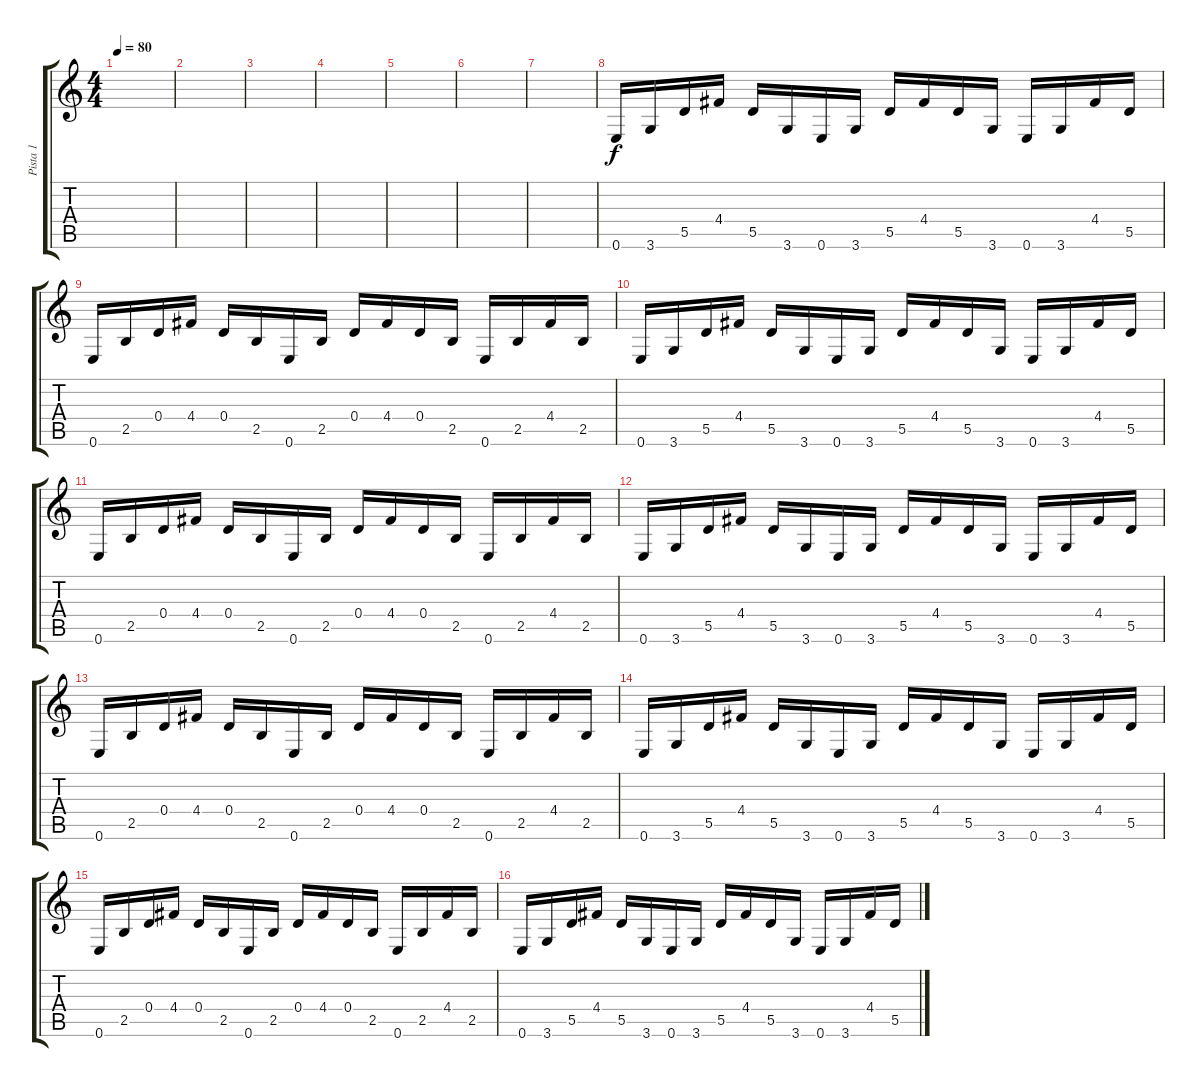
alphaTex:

\track ("Pista 1" "Pista 1") {instrument acousticguitarsteel}
\staff {score tabs}
\tuning (E4 B3 G3 D3 A2 E2) {hide}
\ts (4 4)
\tempo 80
\clef g2
\ks c
|
|
|
|
|
|
|
0.6.16{instrument distortionguitar} 3.6.16 5.5.16 4.4.16 5.5.16 3.6.16 0.6.16 3.6.16 5.5.16 4.4.16 5.5.16 3.6.16 0.6.16 3.6.16 4.4.16 5.5.16 |
0.6.16 2.5.16 0.4.16 4.4.16 0.4.16 2.5.16 0.6.16 2.5.16 0.4.16 4.4.16 0.4.16 2.5.16 0.6.16 2.5.16 4.4.16 2.5.16 |
0.6.16 3.6.16 5.5.16 4.4.16 5.5.16 3.6.16 0.6.16 3.6.16 5.5.16 4.4.16 5.5.16 3.6.16 0.6.16 3.6.16 4.4.16 5.5.16 |
0.6.16 2.5.16 0.4.16 4.4.16 0.4.16 2.5.16 0.6.16 2.5.16 0.4.16 4.4.16 0.4.16 2.5.16 0.6.16 2.5.16 4.4.16 2.5.16 |
0.6.16{instrument electricguitarclean} 3.6.16 5.5.16 4.4.16 5.5.16 3.6.16 0.6.16 3.6.16 5.5.16 4.4.16 5.5.16 3.6.16 0.6.16 3.6.16 4.4.16 5.5.16 |
0.6.16 2.5.16 0.4.16 4.4.16 0.4.16 2.5.16 0.6.16 2.5.16 0.4.16 4.4.16 0.4.16 2.5.16 0.6.16 2.5.16 4.4.16 2.5.16 |
0.6.16 3.6.16 5.5.16 4.4.16 5.5.16 3.6.16 0.6.16 3.6.16 5.5.16 4.4.16 5.5.16 3.6.16 0.6.16 3.6.16 4.4.16 5.5.16 |
0.6.16 2.5.16 0.4.16 4.4.16 0.4.16 2.5.16 0.6.16 2.5.16 0.4.16 4.4.16 0.4.16 2.5.16 0.6.16 2.5.16 4.4.16 2.5.16 |
0.6.16 3.6.16 5.5.16 4.4.16 5.5.16 3.6.16 0.6.16 3.6.16 5.5.16 4.4.16 5.5.16 3.6.16 0.6.16 3.6.16 4.4.16 5.5.16
